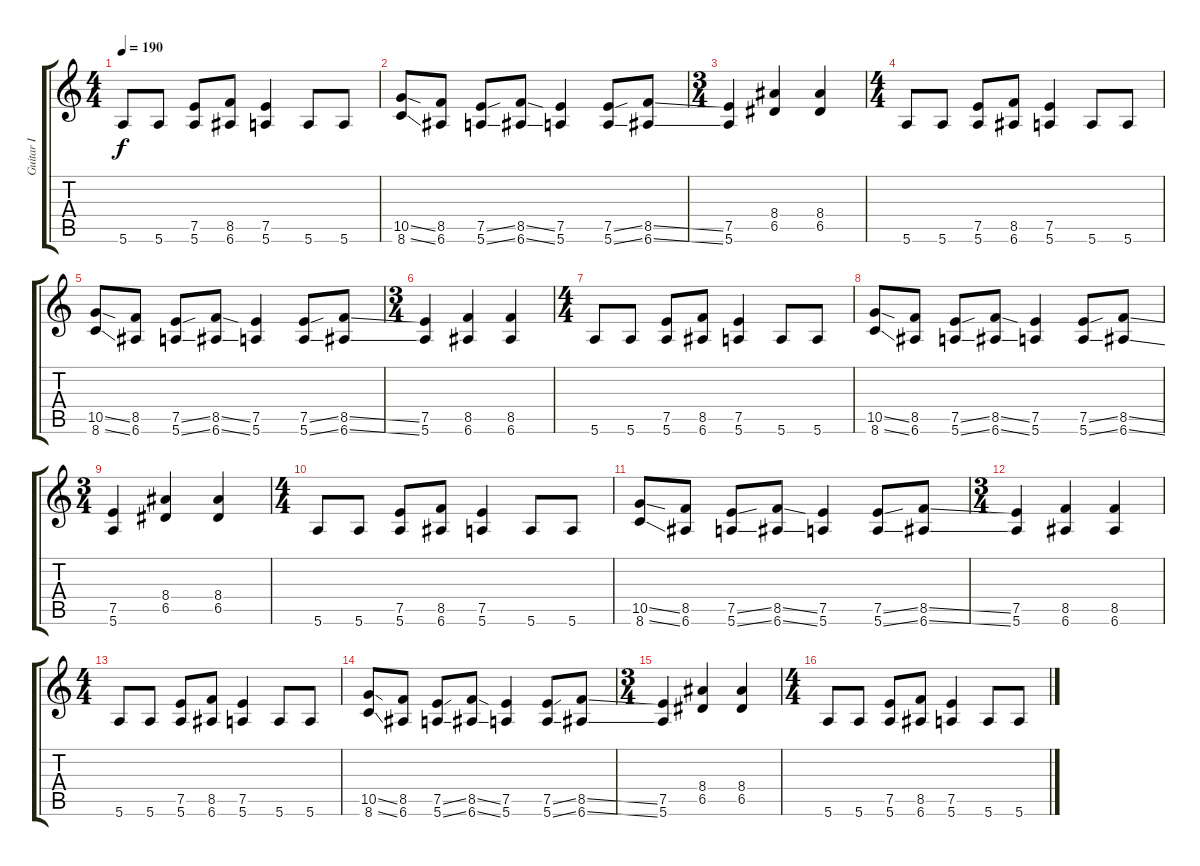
\track ("Guitar I" "Guitar I") {instrument distortionguitar}
\staff {score tabs}
\tuning (E4 B3 G3 D3 A2 E2) {hide}
\ts (4 4)
\tempo 190
\clef g2
\ks c
5.6.8{dy f} 5.6.8 (7.5 5.6).8 (8.5 6.6).8 (7.5 5.6).4 5.6.8 5.6.8 |
(10.5{ss} 8.6{ss}).8 (8.5 6.6).8 (7.5{ss} 5.6{ss}).8 (8.5{ss} 6.6{ss}).8 (7.5 5.6).4 (7.5{ss} 5.6{ss}).8 (8.5{ss} 6.6{ss}).8 |
\ts (3 4)
(7.5 5.6).4 (8.4 6.5).4 (8.4 6.5).4 |
\ts (4 4)
5.6.8 5.6.8 (7.5 5.6).8 (8.5 6.6).8 (7.5 5.6).4 5.6.8 5.6.8 |
(10.5{ss} 8.6{ss}).8 (8.5 6.6).8 (7.5{ss} 5.6{ss}).8 (8.5{ss} 6.6{ss}).8 (7.5 5.6).4 (7.5{ss} 5.6{ss}).8 (8.5{ss} 6.6{ss}).8 |
\ts (3 4)
(7.5 5.6).4 (8.5 6.6).4 (8.5 6.6).4 |
\ts (4 4)
5.6.8 5.6.8 (7.5 5.6).8 (8.5 6.6).8 (7.5 5.6).4 5.6.8 5.6.8 |
(10.5{ss} 8.6{ss}).8 (8.5 6.6).8 (7.5{ss} 5.6{ss}).8 (8.5{ss} 6.6{ss}).8 (7.5 5.6).4 (7.5{ss} 5.6{ss}).8 (8.5{ss} 6.6{ss}).8 |
\ts (3 4)
(7.5 5.6).4 (8.4 6.5).4 (8.4 6.5).4 |
\ts (4 4)
5.6.8 5.6.8 (7.5 5.6).8 (8.5 6.6).8 (7.5 5.6).4 5.6.8 5.6.8 |
(10.5{ss} 8.6{ss}).8 (8.5 6.6).8 (7.5{ss} 5.6{ss}).8 (8.5{ss} 6.6{ss}).8 (7.5 5.6).4 (7.5{ss} 5.6{ss}).8 (8.5{ss} 6.6{ss}).8 |
\ts (3 4)
(7.5 5.6).4 (8.5 6.6).4 (8.5 6.6).4 |
\ts (4 4)
5.6.8 5.6.8 (7.5 5.6).8 (8.5 6.6).8 (7.5 5.6).4 5.6.8 5.6.8 |
(10.5{ss} 8.6{ss}).8 (8.5 6.6).8 (7.5{ss} 5.6{ss}).8 (8.5{ss} 6.6{ss}).8 (7.5 5.6).4 (7.5{ss} 5.6{ss}).8 (8.5{ss} 6.6{ss}).8 |
\ts (3 4)
(7.5 5.6).4 (8.4 6.5).4 (8.4 6.5).4 |
\ts (4 4)
5.6.8 5.6.8 (7.5 5.6).8 (8.5 6.6).8 (7.5 5.6).4 5.6.8 5.6.8
